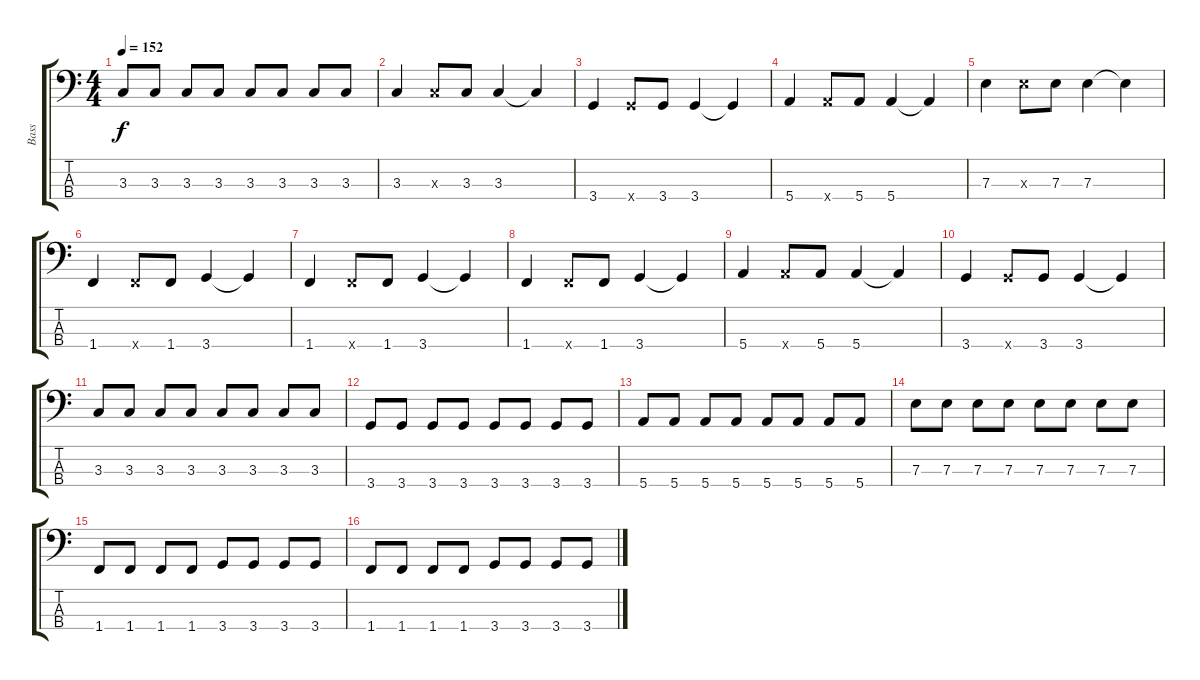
\track ("Bass" "Bass") {instrument electricbassfinger}
\staff {score tabs}
\tuning (G2 D2 A1 E1) {hide}
\ts (4 4)
\tempo 152
\clef f4
\ks c
3.3.8{dy f} 3.3.8 3.3.8 3.3.8 3.3.8 3.3.8 3.3.8 3.3.8 |
3.3.4 3.3{x}.8 3.3.8 3.3.4 3.3{t}.4 |
3.4.4 3.4{x}.8 3.4.8 3.4.4{txt ""} 3.4{t}.4 |
5.4.4 5.4{x}.8 5.4.8 5.4.4 5.4{t}.4 |
7.3.4 7.3{x}.8 7.3.8 7.3.4 7.3{t}.4 |
1.4.4 1.4{x}.8 1.4.8 3.4.4 3.4{t}.4 |
1.4.4 1.4{x}.8 1.4.8 3.4.4 3.4{t}.4 |
1.4.4 1.4{x}.8 1.4.8 3.4.4 3.4{t}.4 |
5.4.4 5.4{x}.8 5.4.8 5.4.4 5.4{t}.4 |
3.4.4 3.4{x}.8 3.4.8 3.4.4 3.4{t}.4 |
3.3.8 3.3.8 3.3.8 3.3.8 3.3.8 3.3.8 3.3.8 3.3.8 |
3.4.8 3.4.8 3.4.8 3.4.8 3.4.8 3.4.8 3.4.8 3.4.8 |
5.4.8 5.4.8 5.4.8 5.4.8 5.4.8 5.4.8 5.4.8 5.4.8 |
7.3.8 7.3.8 7.3.8 7.3.8 7.3.8 7.3.8 7.3.8 7.3.8 |
1.4.8 1.4.8 1.4.8 1.4.8 3.4.8 3.4.8 3.4.8 3.4.8 |
1.4.8 1.4.8 1.4.8 1.4.8 3.4.8 3.4.8 3.4.8 3.4.8
